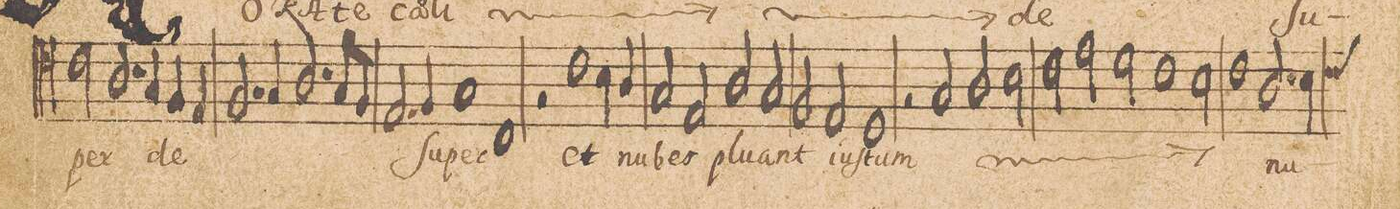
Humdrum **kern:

**kern	**text	**text
*I"[ALTVS.]	*	*
*clefC4	*	*
*k[]	*	*
*met(c|)	*	*
*M2/1	*	*
2c\	-per	.
2.A/	de-	.
4G/	.	.
4F/	.	.
4E/	.	.
=11-	=11-	=11-
2.F/	.	.
4G/	.	.
2.A/	.	.
8G/L	.	.
8F/J	.	.
=12-	=12-	=12-
2.E/	.	.
4F/	.	.
1G	-ſu-	.
=13-	=13-	=13-
1C	-per	.
2rF	.	.
1c\	et	.
=14-	=14-	=14-
4B\	.	.
4A/	.	.
2G/	-nu-	.
2E/	-bes	.
=15-	=15-	=15-
2A/	plu-	.
2G/	-ant	.
2F/	iu-	.
2E/	.	.
=16-	=16-	=16-
1D	-ſtum	.
*	*ij	*
2rF	.	.
2G/	et	.
=17-	=17-	=17-
2A/	nu-	.
2B\	.	.
2c\	-bes	.
2e\	.	.
=18-	=18-	=18-
2d\	plu-	.
1c	-ant	.
2B\	iu-	.
=19-	=19-	=19-
1c	-ſtum	.
*	*Xij	*
2.A/	nu-	.
*custos:c	*	*
4B\	.	.
=20-	=20-	=20-
*-	*-	*-
